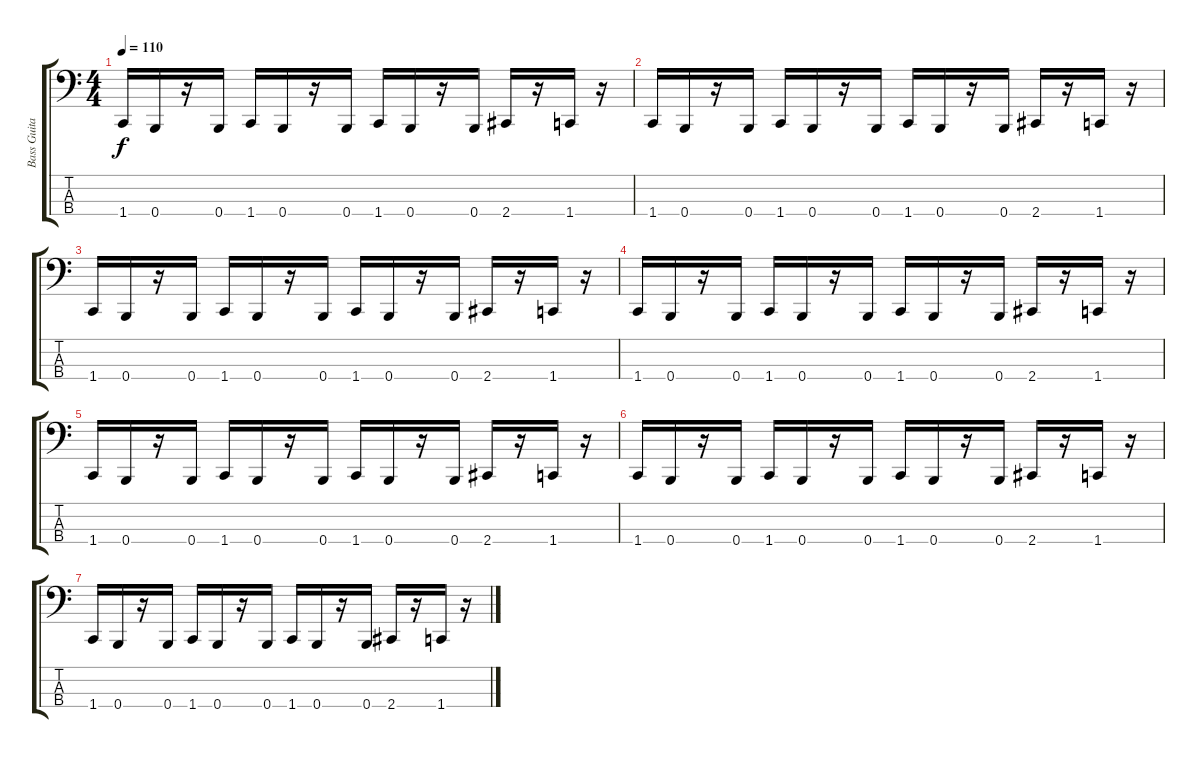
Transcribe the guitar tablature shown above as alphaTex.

\track ("Bass Guitar" "Bass Guita") {instrument electricbasspick}
\staff {score tabs}
\tuning (E2 B1 Gb1 B0) {hide}
\ts (4 4)
\tempo 110
\clef f4
\ks c
1.4.16{dy f} 0.4.16 r.16 0.4.16 1.4.16 0.4.16 r.16 0.4.16 1.4.16 0.4.16 r.16 0.4.16 2.4.16 r.16 1.4.16 r.16 |
1.4.16 0.4.16 r.16 0.4.16 1.4.16 0.4.16 r.16 0.4.16 1.4.16 0.4.16 r.16 0.4.16 2.4.16 r.16 1.4.16 r.16 |
1.4.16 0.4.16 r.16 0.4.16 1.4.16 0.4.16 r.16 0.4.16 1.4.16 0.4.16 r.16 0.4.16 2.4.16 r.16 1.4.16 r.16 |
1.4.16 0.4.16 r.16 0.4.16 1.4.16 0.4.16 r.16 0.4.16 1.4.16 0.4.16 r.16 0.4.16 2.4.16 r.16 1.4.16 r.16 |
1.4.16 0.4.16 r.16 0.4.16 1.4.16 0.4.16 r.16 0.4.16 1.4.16 0.4.16 r.16 0.4.16 2.4.16 r.16 1.4.16 r.16 |
1.4.16 0.4.16 r.16 0.4.16 1.4.16 0.4.16 r.16 0.4.16 1.4.16 0.4.16 r.16 0.4.16 2.4.16 r.16 1.4.16 r.16 |
1.4.16 0.4.16 r.16 0.4.16 1.4.16 0.4.16 r.16 0.4.16 1.4.16 0.4.16 r.16 0.4.16 2.4.16 r.16 1.4.16 r.16
